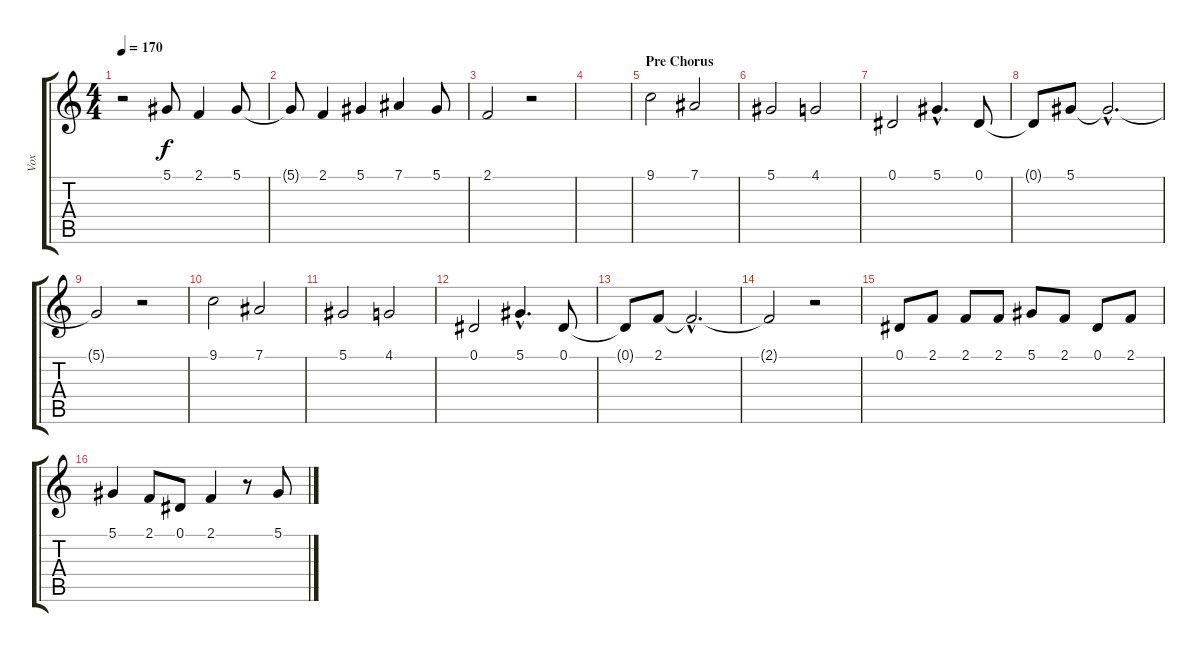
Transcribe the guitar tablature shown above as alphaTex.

\track ("Vox" "Vox") {instrument panflute}
\staff {score tabs}
\tuning (Eb4 Bb3 Gb3 Db3 Ab2 Eb2) {hide}
\ts (4 4)
\tempo 170
\clef g2
\ks c
r.2{dy f} 5.1.8 2.1.4 5.1.8 |
5.1{t}.8 2.1.4 5.1.4 7.1.4 5.1.8 |
2.1.2 r.2 |
|
\section ("" "Pre Chorus")
9.1.2 7.1.2 |
5.1.2 4.1.2 |
0.1.2 5.1{hac}.4{d} 0.1.8 |
0.1{t}.8 5.1.8 5.1{hac t}.2{d} |
5.1{t}.2 r.2 |
9.1.2 7.1.2 |
5.1.2 4.1.2 |
0.1.2 5.1{hac}.4{d} 0.1.8 |
0.1{t}.8 2.1.8 2.1{hac t}.2{d} |
2.1{t}.2 r.2 |
0.1.8 2.1.8 2.1.8 2.1.8 5.1.8 2.1.8 0.1.8 2.1.8 |
5.1.4 2.1.8 0.1.8 2.1.4 r.8 5.1.8
